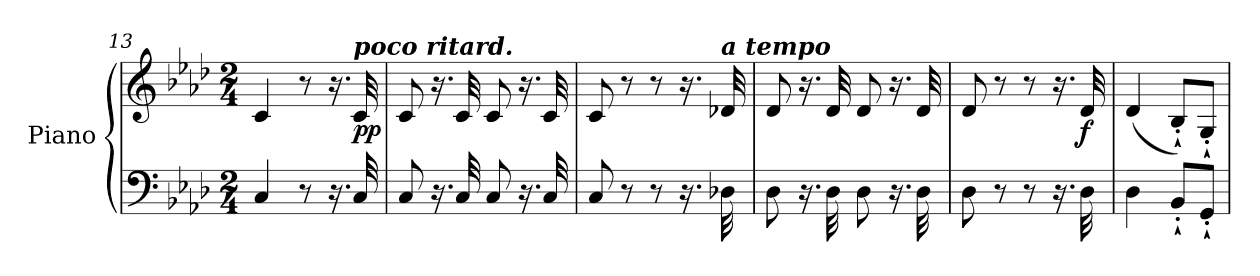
**kern	**kern	**dynam
*part1	*part1	*part1
*staff2	*staff1	*staff1/2
*I"Piano	*	*
*I'Pno	*	*
*clefF4	*clefG2	*
*k[b-e-a-d-]	*k[b-e-a-d-]	*
*M2/4	*M2/4	*
=13	=13	=13
4C/	4c/	.
8r	8r	.
16.r	16.r	.
!	!LO:TX:a:Bi:t=poco ritard.	!
!	!	!LO:DY:b
32C/	32c/	pp
=14	=14	=14
8C/	8c/	.
16.r	16.r	.
32C/	32c/	.
8C/	8c/	.
16.r	16.r	.
32C/	32c/	.
=15	=15	=15
8C/	8c/	.
8r	8r	.
8r	8r	.
16.r	16.r	.
!	!LO:TX:a:Bi:t=a tempo	!
32D-X\	32d-X/	.
=16	=16	=16
!	!	!LO:DY:b
8D-\	8d-/	other-dynamics
16.r	16.r	.
32D-\	32d-/	.
8D-\	8d-/	.
16.r	16.r	.
32D-\	32d-/	.
=17	=17	=17
8D-\	8d-/	.
8r	8r	.
8r	8r	.
16.r	16.r	.
!	!	!LO:DY:b
32D-\	32d-/	f
!!LO:LB:g=z
=18	=18	=18
4D-\	(4d-/	.
8BB-'`/L	8B-'`/L)	.
8GG'`/J	8G'`/J	.
=	=	=
*-	*-	*-
